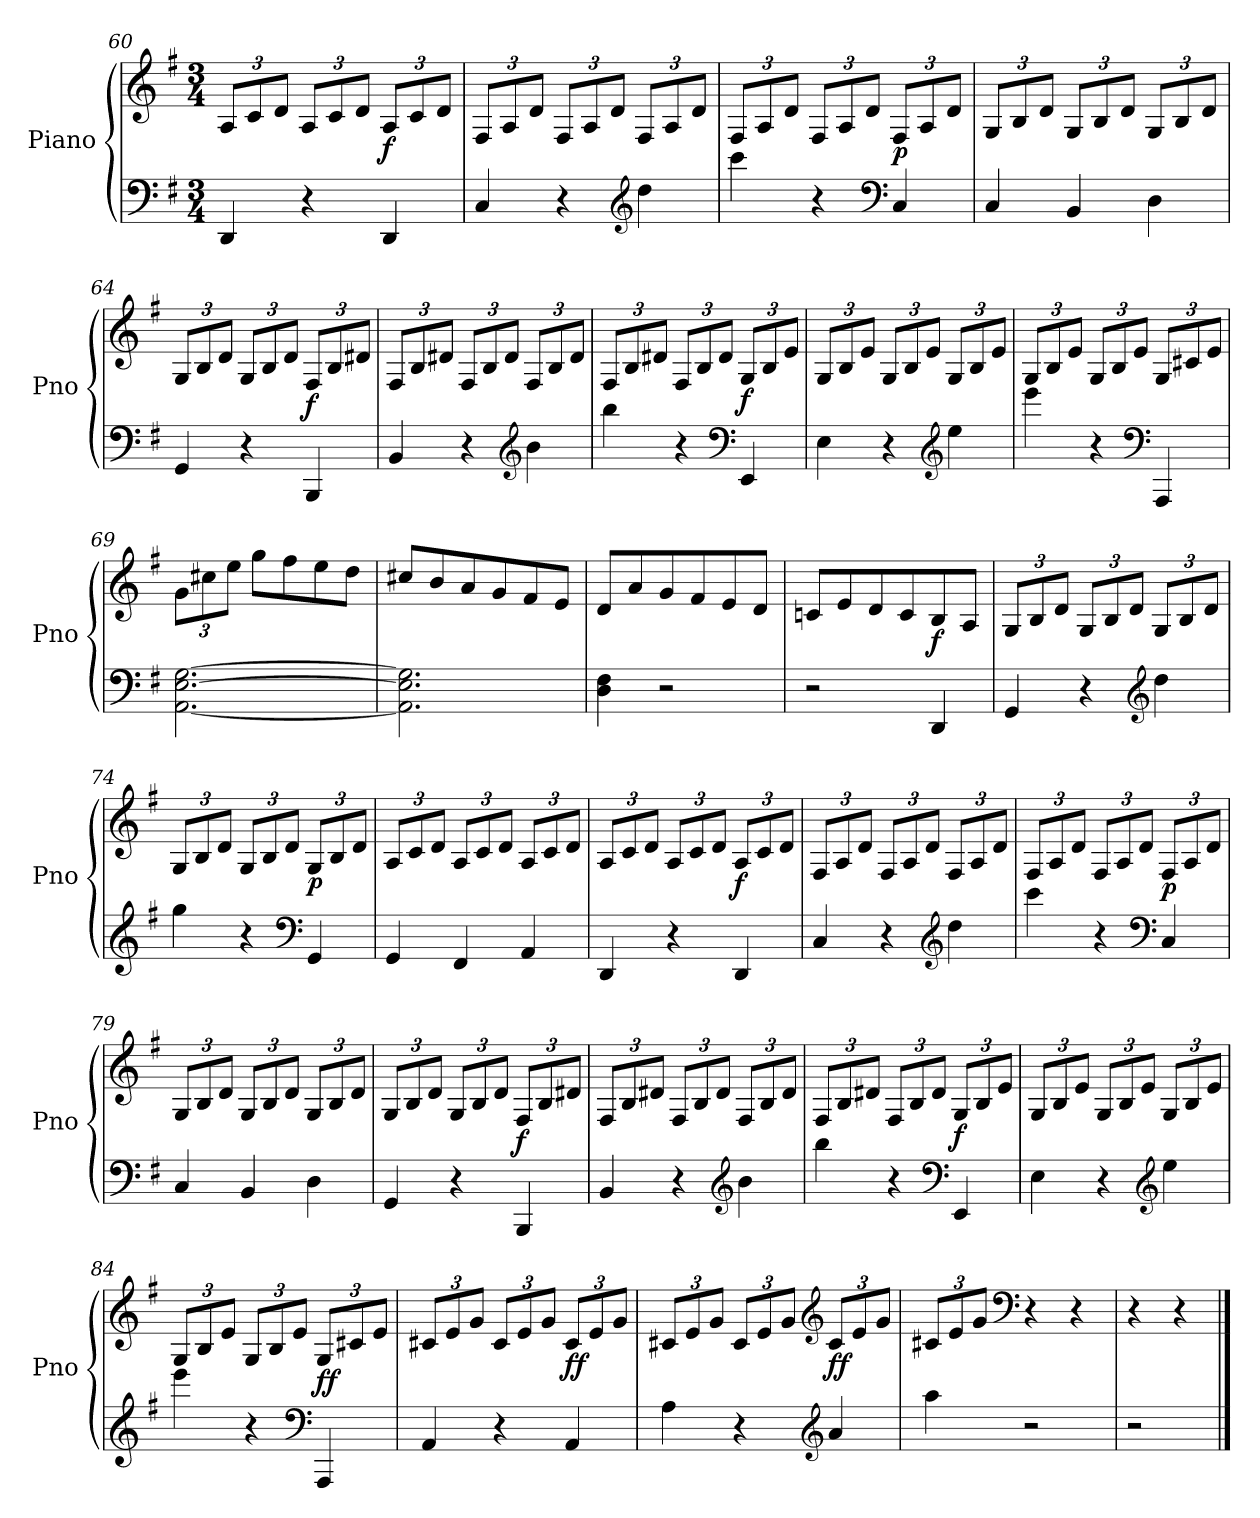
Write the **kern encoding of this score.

**kern	**kern	**dynam
*part1	*part1	*part1
*staff2	*staff1	*staff1/2
*I"Piano	*	*
*I'Pno	*	*
!!LO:LB:g=z
*clefF4	*clefG2	*
*k[f#]	*k[f#]	*
*G:	*G:	*
*M3/4	*M3/4	*
*	*Xbrackettup	*
=60	=60	=60
4DD/	12A/L	.
.	12c/	.
.	12d/J	.
4r	12A/L	.
.	12c/	.
.	12d/J	.
!	!	!LO:DY:b
4DD/	12A/L	f
.	12c/	.
.	12d/J	.
=61	=61	=61
4C/	12F#/L	.
.	12A/	.
.	12d/J	.
4r	12F#/L	.
.	12A/	.
.	12d/J	.
*clefG2	*	*
4dd\	12F#/L	.
.	12A/	.
.	12d/J	.
=62	=62	=62
4ccc\	12F#/L	.
.	12A/	.
.	12d/J	.
4r	12F#/L	.
.	12A/	.
.	12d/J	.
*clefF4	*	*
!	!	!LO:DY:b
4C/	12F#/L	p
.	12A/	.
.	12d/J	.
=63	=63	=63
4C/	12G/L	.
.	12B/	.
.	12d/J	.
4BB/	12G/L	.
.	12B/	.
.	12d/J	.
4D\	12G/L	.
.	12B/	.
.	12d/J	.
!!LO:LB:g=z
=64	=64	=64
4GG/	12G/L	.
.	12B/	.
.	12d/J	.
4r	12G/L	.
.	12B/	.
.	12d/J	.
!	!	!LO:DY:b
4BBB/	12F#/L	f
.	12B/	.
.	12d#X/J	.
=65	=65	=65
4BB/	12F#/L	.
.	12B/	.
.	12d#X/J	.
4r	12F#/L	.
.	12B/	.
.	12d#/J	.
*clefG2	*	*
4b\	12F#/L	.
.	12B/	.
.	12d#/J	.
=66	=66	=66
4bb\	12F#/L	.
.	12B/	.
.	12d#X/J	.
4r	12F#/L	.
.	12B/	.
.	12d#/J	.
*clefF4	*	*
!	!	!LO:DY:b
4EE/	12G/L	f
.	12B/	.
.	12e/J	.
=67	=67	=67
4E\	12G/L	.
.	12B/	.
.	12e/J	.
4r	12G/L	.
.	12B/	.
.	12e/J	.
*clefG2	*	*
4ee\	12G/L	.
.	12B/	.
.	12e/J	.
!!LO:LB:g=z
=68	=68	=68
4eee\	12G/L	.
.	12B/	.
.	12e/J	.
4r	12G/L	.
.	12B/	.
.	12e/J	.
*clefF4	*	*
4AAA/	12G/L	.
.	12c#X/	.
.	12e/J	.
=69	=69	=69
[2.AA\ [2.E\ [2.G\	12g\L	.
.	12cc#X\	.
.	12ee\J	.
.	8gg\L	.
.	8ff#\	.
.	8ee\	.
.	8dd\J	.
=70	=70	=70
2.AA\] 2.E\] 2.G\]	8cc#X/L	.
.	8b/	.
.	8a/	.
.	8g/	.
.	8f#/	.
.	8e/J	.
=71	=71	=71
4D\ 4F#\	8d/L	.
.	8a/	.
2r	8g/	.
.	8f#/	.
.	8e/	.
.	8d/J	.
=72	=72	=72
2r	8cn/L	.
.	8e/	.
.	8d/	.
.	8c/	.
!	!	!LO:DY:b
4DD/	8B/	f
.	8A/J	.
!!LO:LB:g=z
=73	=73	=73
4GG/	12G/L	.
.	12B/	.
.	12d/J	.
4r	12G/L	.
.	12B/	.
.	12d/J	.
*clefG2	*	*
4dd\	12G/L	.
.	12B/	.
.	12d/J	.
=74	=74	=74
4gg\	12G/L	.
.	12B/	.
.	12d/J	.
4r	12G/L	.
.	12B/	.
.	12d/J	.
*clefF4	*	*
!	!	!LO:DY:b
4GG/	12G/L	p
.	12B/	.
.	12d/J	.
=75	=75	=75
4GG/	12A/L	.
.	12c/	.
.	12d/J	.
4FF#/	12A/L	.
.	12c/	.
.	12d/J	.
4AA/	12A/L	.
.	12c/	.
.	12d/J	.
=76	=76	=76
4DD/	12A/L	.
.	12c/	.
.	12d/J	.
4r	12A/L	.
.	12c/	.
.	12d/J	.
!	!	!LO:DY:b
4DD/	12A/L	f
.	12c/	.
.	12d/J	.
!!LO:PB:g=z
=77	=77	=77
4C/	12F#/L	.
.	12A/	.
.	12d/J	.
4r	12F#/L	.
.	12A/	.
.	12d/J	.
*clefG2	*	*
4dd\	12F#/L	.
.	12A/	.
.	12d/J	.
=78	=78	=78
4ccc\	12F#/L	.
.	12A/	.
.	12d/J	.
4r	12F#/L	.
.	12A/	.
.	12d/J	.
*clefF4	*	*
!	!	!LO:DY:b
4C/	12F#/L	p
.	12A/	.
.	12d/J	.
=79	=79	=79
4C/	12G/L	.
.	12B/	.
.	12d/J	.
4BB/	12G/L	.
.	12B/	.
.	12d/J	.
4D\	12G/L	.
.	12B/	.
.	12d/J	.
=80	=80	=80
4GG/	12G/L	.
.	12B/	.
.	12d/J	.
4r	12G/L	.
.	12B/	.
.	12d/J	.
!	!	!LO:DY:b
4BBB/	12F#/L	f
.	12B/	.
.	12d#X/J	.
!!LO:LB:g=z
=81	=81	=81
4BB/	12F#/L	.
.	12B/	.
.	12d#X/J	.
4r	12F#/L	.
.	12B/	.
.	12d#/J	.
*clefG2	*	*
4b\	12F#/L	.
.	12B/	.
.	12d#/J	.
=82	=82	=82
4bb\	12F#/L	.
.	12B/	.
.	12d#X/J	.
4r	12F#/L	.
.	12B/	.
.	12d#/J	.
*clefF4	*	*
!	!	!LO:DY:b
4EE/	12G/L	f
.	12B/	.
.	12e/J	.
=83	=83	=83
4E\	12G/L	.
.	12B/	.
.	12e/J	.
4r	12G/L	.
.	12B/	.
.	12e/J	.
*clefG2	*	*
4ee\	12G/L	.
.	12B/	.
.	12e/J	.
=84	=84	=84
4eee\	12G/L	.
.	12B/	.
.	12e/J	.
4r	12G/L	.
.	12B/	.
.	12e/J	.
*clefF4	*	*
!	!	!LO:DY:b
4AAA/	12G/L	ff
.	12c#X/	.
.	12e/J	.
!!LO:LB:g=z
=85	=85	=85
4AA/	12c#X/L	.
.	12e/	.
.	12g/J	.
4r	12c#/L	.
.	12e/	.
.	12g/J	.
!	!	!LO:DY:b
4AA/	12c#/L	ff
.	12e/	.
.	12g/J	.
=86	=86	=86
4A\	12c#X/L	.
.	12e/	.
.	12g/J	.
4r	12c#/L	.
.	12e/	.
.	12g/J	.
*clefG2	*clefG2	*
!	!	!LO:DY:b
4a/	12c#/L	ff
.	12e/	.
.	12g/J	.
=87	=87	=87
4aa\	12c#X/L	.
.	12e/	.
.	12g/J	.
*	*clefF4	*
2r	4r	.
.	4r	.
=88	=88	=88
2r	4r	.
.	4r	.
==	==	==
*-	*-	*-
